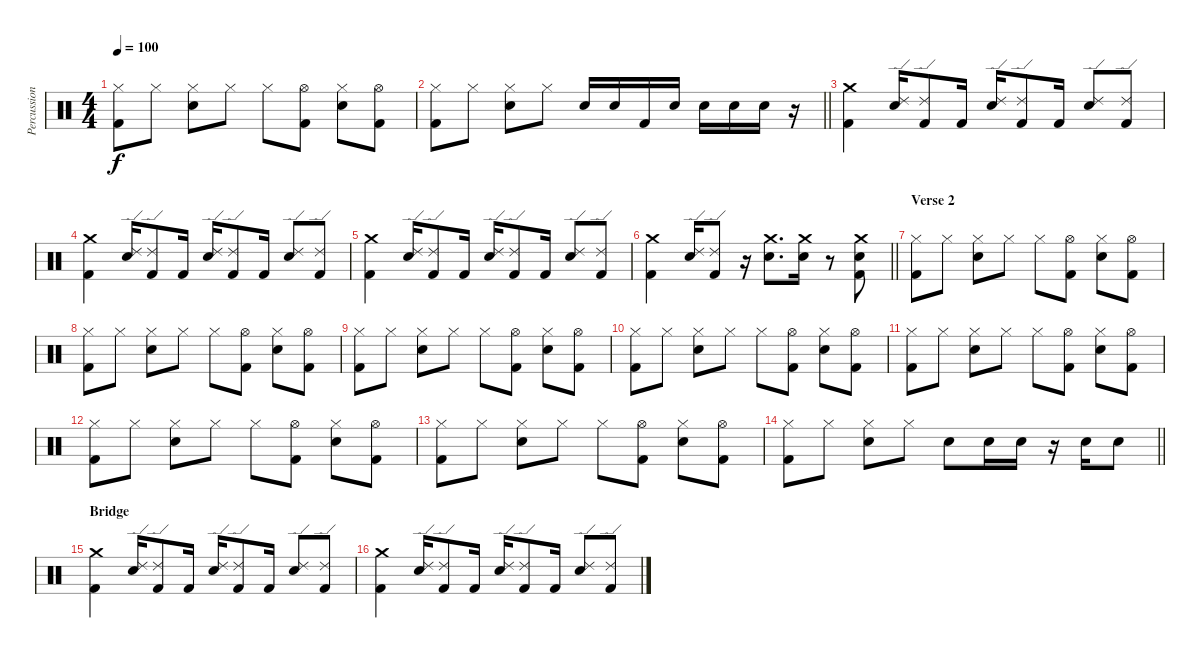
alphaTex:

\track ("Percussion" "Percussion") {instrument percussion}
\staff {score}
\articulation defaults
\ts (4 4)
\tempo 100
\clef neutral
\ks c
("Hi-Hat (closed)" "Kick (hit) 2").8{dy f} "Hi-Hat (closed)".8 ("Hi-Hat (closed)" "Snare (hit) 2").8 "Hi-Hat (closed)".8 "Hi-Hat (closed)".8 ("Hi-Hat (open)" "Kick (hit) 2").8 ("Hi-Hat (closed)" "Snare (hit) 2").8 ("Hi-Hat (open)" "Kick (hit) 2").8 |
\barLineRight lightlight
("Hi-Hat (closed)" "Kick (hit) 2").8 "Hi-Hat (closed)".8 ("Hi-Hat (closed)" "Snare (hit) 2").8 "Hi-Hat (closed)".8 "Snare (hit) 2".16 "Snare (hit) 2".16 "Kick (hit) 2".16 "Snare (hit) 2".16 "Snare (hit) 2".16 "Snare (hit) 2".16 "Snare (hit) 2".16 r.16 |
("Crash medium (hit)" "Kick (hit) 2").4 ("Ride (edge) 2" "Snare (hit) 2").16 ("Ride (edge) 2" "Kick (hit) 2").8 "Kick (hit) 2".16 ("Ride (edge) 2" "Snare (hit) 2").16 ("Ride (edge) 2" "Kick (hit) 2").8 "Kick (hit) 2".16 ("Ride (edge) 2" "Snare (hit) 2").8 ("Ride (edge) 2" "Kick (hit) 2").8 |
("Crash medium (hit)" "Kick (hit) 2").4 ("Ride (edge) 2" "Snare (hit) 2").16 ("Ride (edge) 2" "Kick (hit) 2").8 "Kick (hit) 2".16 ("Ride (edge) 2" "Snare (hit) 2").16 ("Ride (edge) 2" "Kick (hit) 2").8 "Kick (hit) 2".16 ("Ride (edge) 2" "Snare (hit) 2").8 ("Ride (edge) 2" "Kick (hit) 2").8 |
("Crash medium (hit)" "Kick (hit) 2").4 ("Ride (edge) 2" "Snare (hit) 2").16 ("Ride (edge) 2" "Kick (hit) 2").8 "Kick (hit) 2".16 ("Ride (edge) 2" "Snare (hit) 2").16 ("Ride (edge) 2" "Kick (hit) 2").8 "Kick (hit) 2".16 ("Ride (edge) 2" "Snare (hit) 2").8 ("Ride (edge) 2" "Kick (hit) 2").8 |
\barLineRight lightlight
("Crash medium (hit)" "Kick (hit) 2").4 ("Ride (edge) 2" "Snare (hit) 2").16 ("Ride (edge) 2" "Kick (hit) 2").8 r.16 ("Crash medium (hit)" "Snare (hit) 2").8{d} ("Crash medium (hit)" "Snare (hit) 2").16 r.8 ("Crash medium (hit)" "Snare (hit) 2" "Kick (hit) 2").8 |
\section ("" "Verse 2")
("Hi-Hat (closed)" "Kick (hit) 2").8 "Hi-Hat (closed)".8 ("Hi-Hat (closed)" "Snare (hit) 2").8 "Hi-Hat (closed)".8 "Hi-Hat (closed)".8 ("Hi-Hat (open)" "Kick (hit) 2").8 ("Hi-Hat (closed)" "Snare (hit) 2").8 ("Hi-Hat (open)" "Kick (hit) 2").8 |
("Hi-Hat (closed)" "Kick (hit) 2").8 "Hi-Hat (closed)".8 ("Hi-Hat (closed)" "Snare (hit) 2").8 "Hi-Hat (closed)".8 "Hi-Hat (closed)".8 ("Hi-Hat (open)" "Kick (hit) 2").8 ("Hi-Hat (closed)" "Snare (hit) 2").8 ("Hi-Hat (open)" "Kick (hit) 2").8 |
("Hi-Hat (closed)" "Kick (hit) 2").8 "Hi-Hat (closed)".8 ("Hi-Hat (closed)" "Snare (hit) 2").8 "Hi-Hat (closed)".8 "Hi-Hat (closed)".8 ("Hi-Hat (open)" "Kick (hit) 2").8 ("Hi-Hat (closed)" "Snare (hit) 2").8 ("Hi-Hat (open)" "Kick (hit) 2").8 |
("Hi-Hat (closed)" "Kick (hit) 2").8 "Hi-Hat (closed)".8 ("Hi-Hat (closed)" "Snare (hit) 2").8 "Hi-Hat (closed)".8 "Hi-Hat (closed)".8 ("Hi-Hat (open)" "Kick (hit) 2").8 ("Hi-Hat (closed)" "Snare (hit) 2").8 ("Hi-Hat (open)" "Kick (hit) 2").8 |
("Hi-Hat (closed)" "Kick (hit) 2").8 "Hi-Hat (closed)".8 ("Hi-Hat (closed)" "Snare (hit) 2").8 "Hi-Hat (closed)".8 "Hi-Hat (closed)".8 ("Hi-Hat (open)" "Kick (hit) 2").8 ("Hi-Hat (closed)" "Snare (hit) 2").8 ("Hi-Hat (open)" "Kick (hit) 2").8 |
("Hi-Hat (closed)" "Kick (hit) 2").8 "Hi-Hat (closed)".8 ("Hi-Hat (closed)" "Snare (hit) 2").8 "Hi-Hat (closed)".8 "Hi-Hat (closed)".8 ("Hi-Hat (open)" "Kick (hit) 2").8 ("Hi-Hat (closed)" "Snare (hit) 2").8 ("Hi-Hat (open)" "Kick (hit) 2").8 |
("Hi-Hat (closed)" "Kick (hit) 2").8 "Hi-Hat (closed)".8 ("Hi-Hat (closed)" "Snare (hit) 2").8 "Hi-Hat (closed)".8 "Hi-Hat (closed)".8 ("Hi-Hat (open)" "Kick (hit) 2").8 ("Hi-Hat (closed)" "Snare (hit) 2").8 ("Hi-Hat (open)" "Kick (hit) 2").8 |
\barLineRight lightlight
("Hi-Hat (closed)" "Kick (hit) 2").8 "Hi-Hat (closed)".8 ("Hi-Hat (closed)" "Snare (hit) 2").8 "Hi-Hat (closed)".8 "Snare (hit) 2".8 "Snare (hit) 2".16 "Snare (hit) 2".16 r.16 "Snare (hit) 2".16 "Snare (hit) 2".8 |
\section ("" "Bridge")
("Crash medium (hit)" "Kick (hit) 2").4 ("Ride (edge) 2" "Snare (hit) 2").16 ("Ride (edge) 2" "Kick (hit) 2").8 "Kick (hit) 2".16 ("Ride (edge) 2" "Snare (hit) 2").16 ("Ride (edge) 2" "Kick (hit) 2").8 "Kick (hit) 2".16 ("Ride (edge) 2" "Snare (hit) 2").8 ("Ride (edge) 2" "Kick (hit) 2").8 |
("Crash medium (hit)" "Kick (hit) 2").4 ("Ride (edge) 2" "Snare (hit) 2").16 ("Ride (edge) 2" "Kick (hit) 2").8 "Kick (hit) 2".16 ("Ride (edge) 2" "Snare (hit) 2").16 ("Ride (edge) 2" "Kick (hit) 2").8 "Kick (hit) 2".16 ("Ride (edge) 2" "Snare (hit) 2").8 ("Ride (edge) 2" "Kick (hit) 2").8
